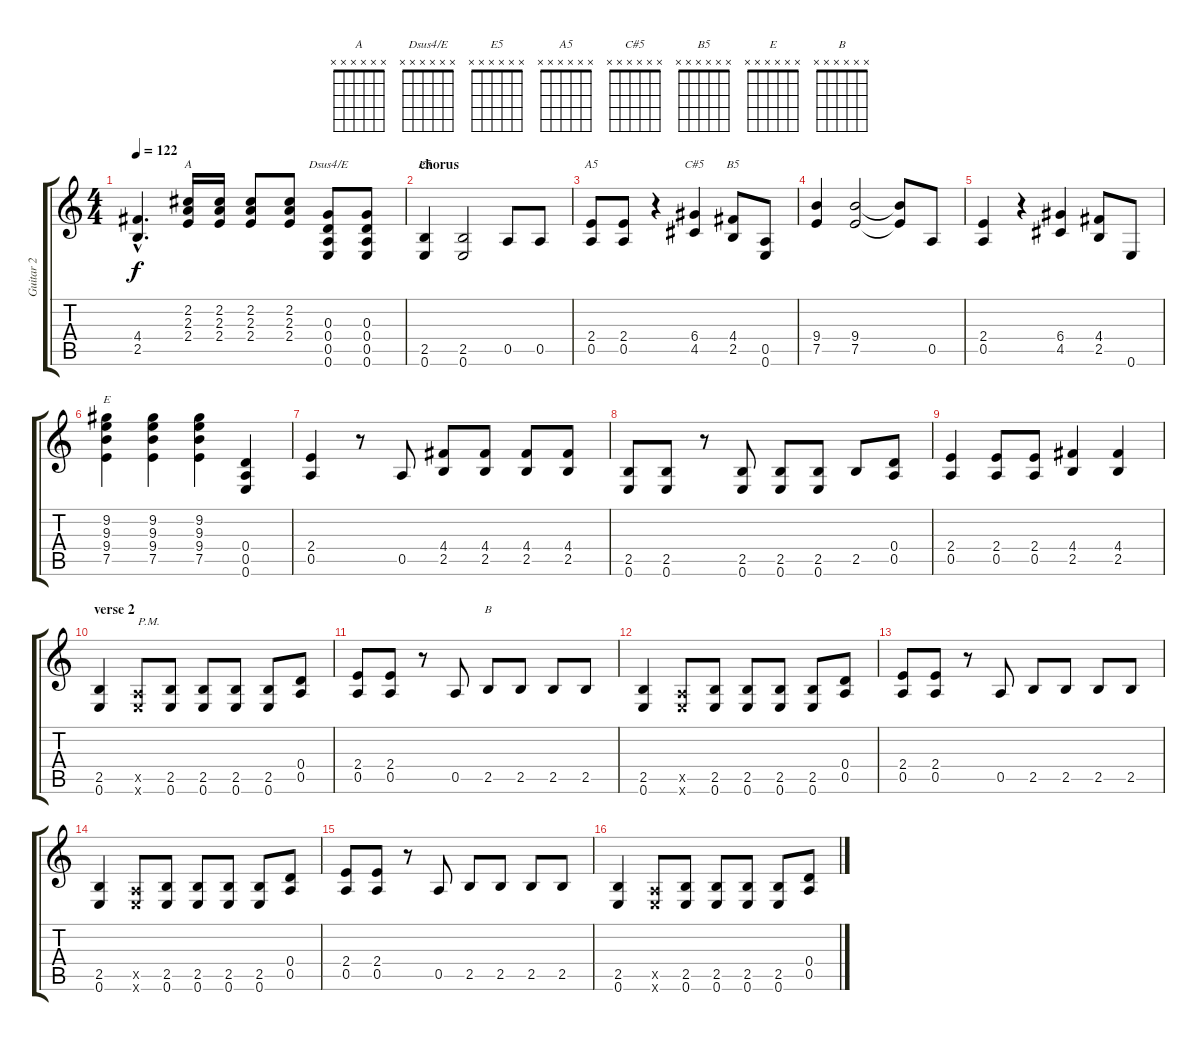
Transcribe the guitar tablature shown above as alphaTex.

\track ("Guitar 2" "Guitar 2") {instrument distortionguitar}
\staff {score tabs}
\tuning (E4 B3 G3 D3 A2 E2) {hide}
\chord ("A" x x x x x x) {firstfret 0}
\chord ("Dsus4/E" x x x x x x) {firstfret 0}
\chord ("E5" x x x x x x) {firstfret 0}
\chord ("A5" x x x x x x) {firstfret 0}
\chord ("C#5" x x x x x x) {firstfret 0}
\chord ("B5" x x x x x x) {firstfret 0}
\chord ("E" x x x x x x) {firstfret 0}
\chord ("B" x x x x x x) {firstfret 0}
\ts (4 4)
\tempo 122
\clef g2
\ks c
(4.4{hac} 2.5{hac}).4{d dy f} (2.2 2.3 2.4).16{ch "A"} (2.2 2.3 2.4).16 (2.2 2.3 2.4).8 (2.2 2.3 2.4).8 (0.3 0.4 0.5 0.6).8{ch "Dsus4/E"} (0.3 0.4 0.5 0.6).8 |
\section ("" "chorus")
(2.5 0.6).4{ch "E5"} (2.5 0.6).2 0.5.8 0.5.8 |
(2.4 0.5).8{ch "A5"} (2.4 0.5).8 r.4 (6.4 4.5).4{ch "C#5"} (4.4 2.5).8{ch "B5"} (0.5 0.6).8 |
(9.4 7.5).4 (9.4 7.5).2 (9.4{t} 7.5{t}).8 0.5.8 |
(2.4 0.5).4 r.4 (6.4 4.5).4 (4.4 2.5).8 0.6.8 |
(9.2 9.3 9.4 7.5).4{ch "E"} (9.2 9.3 9.4 7.5).4 (9.2 9.3 9.4 7.5).4 (0.4 0.5 0.6).4 |
(2.4 0.5).4 r.8 0.5.8 (4.4 2.5).8 (4.4 2.5).8 (4.4 2.5).8 (4.4 2.5).8 |
(2.5 0.6).8 (2.5 0.6).8 r.8 (2.5 0.6).8 (2.5 0.6).8 (2.5 0.6).8 2.5.8 (0.4 0.5).8 |
(2.4 0.5).4 (2.4 0.5).8 (2.4 0.5).8 (4.4 2.5).4 (4.4 2.5).4 |
\section ("" "verse 2")
(2.5 0.6).4{instrument electricguitarmuted} (0.5{x} 0.6{x}).8{txt "P.M."} (2.5 0.6).8 (2.5 0.6).8 (2.5 0.6).8 (2.5 0.6).8 (0.4 0.5).8 |
(2.4 0.5).8 (2.4 0.5).8 r.8 0.5.8 2.5.8{ch "B"} 2.5.8 2.5.8 2.5.8 |
(2.5 0.6).4 (0.5{x} 0.6{x}).8 (2.5 0.6).8 (2.5 0.6).8 (2.5 0.6).8 (2.5 0.6).8 (0.4 0.5).8 |
(2.4 0.5).8 (2.4 0.5).8 r.8 0.5.8 2.5.8 2.5.8 2.5.8 2.5.8 |
(2.5 0.6).4 (0.5{x} 0.6{x}).8 (2.5 0.6).8 (2.5 0.6).8 (2.5 0.6).8 (2.5 0.6).8 (0.4 0.5).8 |
(2.4 0.5).8 (2.4 0.5).8 r.8 0.5.8 2.5.8 2.5.8 2.5.8 2.5.8 |
(2.5 0.6).4 (0.5{x} 0.6{x}).8 (2.5 0.6).8 (2.5 0.6).8 (2.5 0.6).8 (2.5 0.6).8 (0.4 0.5).8
